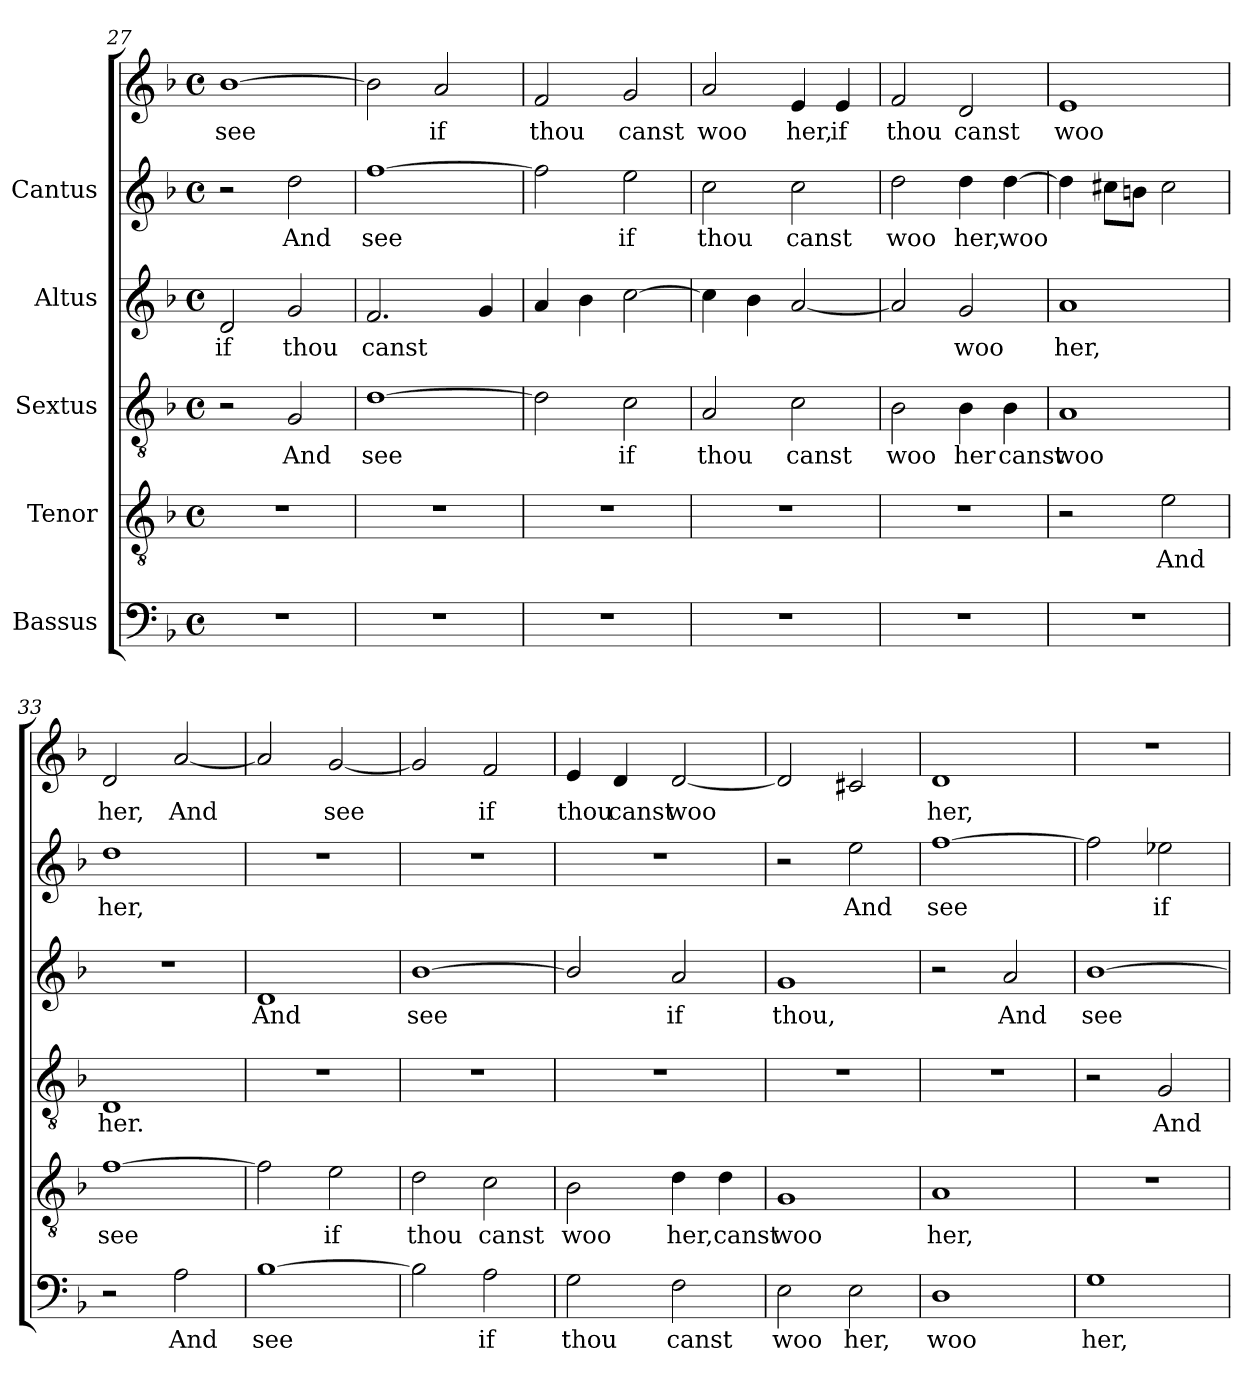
**kern	**text	**kern	**text	**kern	**text	**kern	**text	**kern	**text	**kern	**text
*part5	*part5	*part4	*part4	*part3	*part3	*part2	*part2	*part1	*part1	*part1	*part1
*staff6	*staff6	*staff5	*staff5	*staff4	*staff4	*staff3	*staff3	*staff2	*staff2	*staff1	*staff1
*I"Bassus	*	*I"Tenor	*	*I"Sextus	*	*I"Altus	*	*I"Cantus	*	*	*
*clefF4	*	*clefGv2	*	*clefGv2	*	*clefG2	*	*clefG2	*	*clefG2	*
*k[b-]	*	*k[b-]	*	*k[b-]	*	*k[b-]	*	*k[b-]	*	*k[b-]	*
*F:	*	*F:	*	*F:	*	*F:	*	*F:	*	*F:	*
*M4/4	*	*M4/4	*	*M4/4	*	*M4/4	*	*M4/4	*	*M4/4	*
*met(c)	*	*met(c)	*	*met(c)	*	*met(c)	*	*met(c)	*	*met(c)	*
=27	=27	=27	=27	=27	=27	=27	=27	=27	=27	=27	=27
!	!	!	!	!	!	!	!LO:LY:b:cj	!	!	!	!LO:LY:b:cj
1r	.	1r	.	2r	.	2d/	if	2r	.	[>1b-	see
!	!	!	!	!	!LO:LY:b:cj	!	!LO:LY:b:cj	!	!LO:LY:b:cj	!	!
.	.	.	.	2G/	And	2g/	thou	2dd\	And	.	.
=28	=28	=28	=28	=28	=28	=28	=28	=28	=28	=28	=28
!	!	!	!	!	!LO:LY:b:cj	!	!LO:LY:b:cj	!	!LO:LY:b:cj	!	!LO:LY:b:cj
1r	.	1r	.	[>1d	see	2.f/	canst	[>1ff	see	2b-\]	.
!	!	!	!	!	!	!	!	!	!	!	!LO:LY:b:cj
.	.	.	.	.	.	.	.	.	.	2a/	if
!	!	!	!	!	!	!	!LO:LY:b:cj	!	!	!	!
.	.	.	.	.	.	4g/	.	.	.	.	.
=29	=29	=29	=29	=29	=29	=29	=29	=29	=29	=29	=29
!	!	!	!	!	!LO:LY:b:cj	!	!	!	!LO:LY:b:cj	!	!LO:LY:b:cj
1r	.	1r	.	2d\]	.	4a/	.	2ff\]	.	2f/	thou
.	.	.	.	.	.	4b-\	.	.	.	.	.
!	!	!	!	!	!LO:LY:b:cj	!	!	!	!LO:LY:b:cj	!	!LO:LY:b:cj
.	.	.	.	2c\	if	[>2cc\	.	2ee\	if	2g/	canst
=30	=30	=30	=30	=30	=30	=30	=30	=30	=30	=30	=30
!	!	!	!	!	!LO:LY:b:cj	!	!	!	!LO:LY:b:cj	!	!LO:LY:b:cj
1r	.	1r	.	2A/	thou	4cc\]	.	2cc\	thou	2a/	woo
.	.	.	.	.	.	4b-\	.	.	.	.	.
!	!	!	!	!	!LO:LY:b:cj	!	!	!	!LO:LY:b:cj	!	!LO:LY:b:cj
.	.	.	.	2c\	canst	[<2a/	.	2cc\	canst	4e/	her,
!	!	!	!	!	!	!	!	!	!	!	!LO:LY:b:cj
.	.	.	.	.	.	.	.	.	.	4e/	if
!!LO:LB:g=z
=31	=31	=31	=31	=31	=31	=31	=31	=31	=31	=31	=31
!	!	!	!	!	!LO:LY:b:cj	!	!LO:LY:b:cj	!	!LO:LY:b:cj	!	!LO:LY:b:cj
1r	.	1r	.	2B-\	woo	2a/]	.	2dd\	woo	2f/	thou
!	!	!	!	!	!LO:LY:b:cj	!	!LO:LY:b:cj	!	!LO:LY:b:cj	!	!LO:LY:b:cj
.	.	.	.	4B-\	her	2g/	woo	4dd\	her,	2d/	canst
!	!	!	!	!	!LO:LY:b:cj	!	!	!	!LO:LY:b:cj	!	!
.	.	.	.	4B-\	canst	.	.	[>4dd\	woo	.	.
=32	=32	=32	=32	=32	=32	=32	=32	=32	=32	=32	=32
!	!	!	!	!	!LO:LY:b:cj	!	!LO:LY:b:cj	!	!	!	!LO:LY:b:cj
1r	.	2r	.	1A	woo	1a	her,	4dd\]	.	1e	woo
.	.	.	.	.	.	.	.	8cc#X\L	.	.	.
.	.	.	.	.	.	.	.	8bn\J	.	.	.
!	!	!	!LO:LY:b:cj	!	!	!	!	!	!	!	!
.	.	2e\	And	.	.	.	.	2cc#\	.	.	.
=33	=33	=33	=33	=33	=33	=33	=33	=33	=33	=33	=33
!	!	!	!LO:LY:b:cj	!	!LO:LY:b:cj	!	!	!	!LO:LY:b:cj	!	!LO:LY:b:cj
2r	.	[>1f	see	1D	her.	1r	.	1dd	her,	2d/	her,
!	!LO:LY:b:cj	!	!	!	!	!	!	!	!	!	!LO:LY:b:cj
2A\	And	.	.	.	.	.	.	.	.	[<2a/	And
=34	=34	=34	=34	=34	=34	=34	=34	=34	=34	=34	=34
!	!LO:LY:b:cj	!	!LO:LY:b:cj	!	!	!	!LO:LY:b:cj	!	!	!	!LO:LY:b:cj
[>1B-	see	2f\]	.	1r	.	1d	And	1r	.	2a/]	.
!	!	!	!LO:LY:b:cj	!	!	!	!	!	!	!	!LO:LY:b:cj
.	.	2e\	if	.	.	.	.	.	.	[<2g/	see
=35	=35	=35	=35	=35	=35	=35	=35	=35	=35	=35	=35
!	!LO:LY:b:cj	!	!LO:LY:b:cj	!	!	!	!LO:LY:b:cj	!	!	!	!LO:LY:b:cj
2B-\]	.	2d\	thou	1r	.	[<1b-	see	1r	.	2g/]	.
!	!LO:LY:b:cj	!	!LO:LY:b:cj	!	!	!	!	!	!	!	!LO:LY:b:cj
2A\	if	2c\	canst	.	.	.	.	.	.	2f/	if
=36	=36	=36	=36	=36	=36	=36	=36	=36	=36	=36	=36
!	!LO:LY:b:cj	!	!LO:LY:b:cj	!	!	!	!LO:LY:b:cj	!	!	!	!LO:LY:b:cj
2G\	thou	2B-\	woo	1r	.	2b-/]	.	1r	.	4e/	thou
!	!	!	!	!	!	!	!	!	!	!	!LO:LY:b:cj
.	.	.	.	.	.	.	.	.	.	4d/	canst
!	!LO:LY:b:cj	!	!LO:LY:b:cj	!	!	!	!LO:LY:b:cj	!	!	!	!LO:LY:b:cj
2F\	canst	4d\	her,	.	.	2a/	if	.	.	[<2d/	woo
!	!	!	!LO:LY:b:cj	!	!	!	!	!	!	!	!
.	.	4d\	canst	.	.	.	.	.	.	.	.
!!LO:PB:g=z
=37	=37	=37	=37	=37	=37	=37	=37	=37	=37	=37	=37
!	!LO:LY:b:cj	!	!LO:LY:b:cj	!	!	!	!LO:LY:b:cj	!	!	!	!
2E\	woo	1G	woo	1r	.	1g	thou,	2r	.	2d/]	.
!	!LO:LY:b:cj	!	!	!	!	!	!	!	!LO:LY:b:cj	!	!
2E\	her,	.	.	.	.	.	.	2ee\	And	2c#X/	.
=38	=38	=38	=38	=38	=38	=38	=38	=38	=38	=38	=38
!	!LO:LY:b:cj	!	!LO:LY:b:cj	!	!	!	!	!	!LO:LY:b:cj	!	!LO:LY:b:cj
1D	woo	1A	her,	1r	.	2r	.	[>1ff	see	1d	her,
!	!	!	!	!	!	!	!LO:LY:b:cj	!	!	!	!
.	.	.	.	.	.	2a/	And	.	.	.	.
=39	=39	=39	=39	=39	=39	=39	=39	=39	=39	=39	=39
!	!LO:LY:b:cj	!	!	!	!	!	!LO:LY:b:cj	!	!LO:LY:b:cj	!	!
1G	her,	1r	.	2r	.	[<1b-	see	2ff\]	.	1r	.
!	!	!	!	!	!LO:LY:b:cj	!	!	!	!LO:LY:b:cj	!	!
.	.	.	.	2G/	And	.	.	2ee-X\	if	.	.
=	=	=	=	=	=	=	=	=	=	=	=
*-	*-	*-	*-	*-	*-	*-	*-	*-	*-	*-	*-
